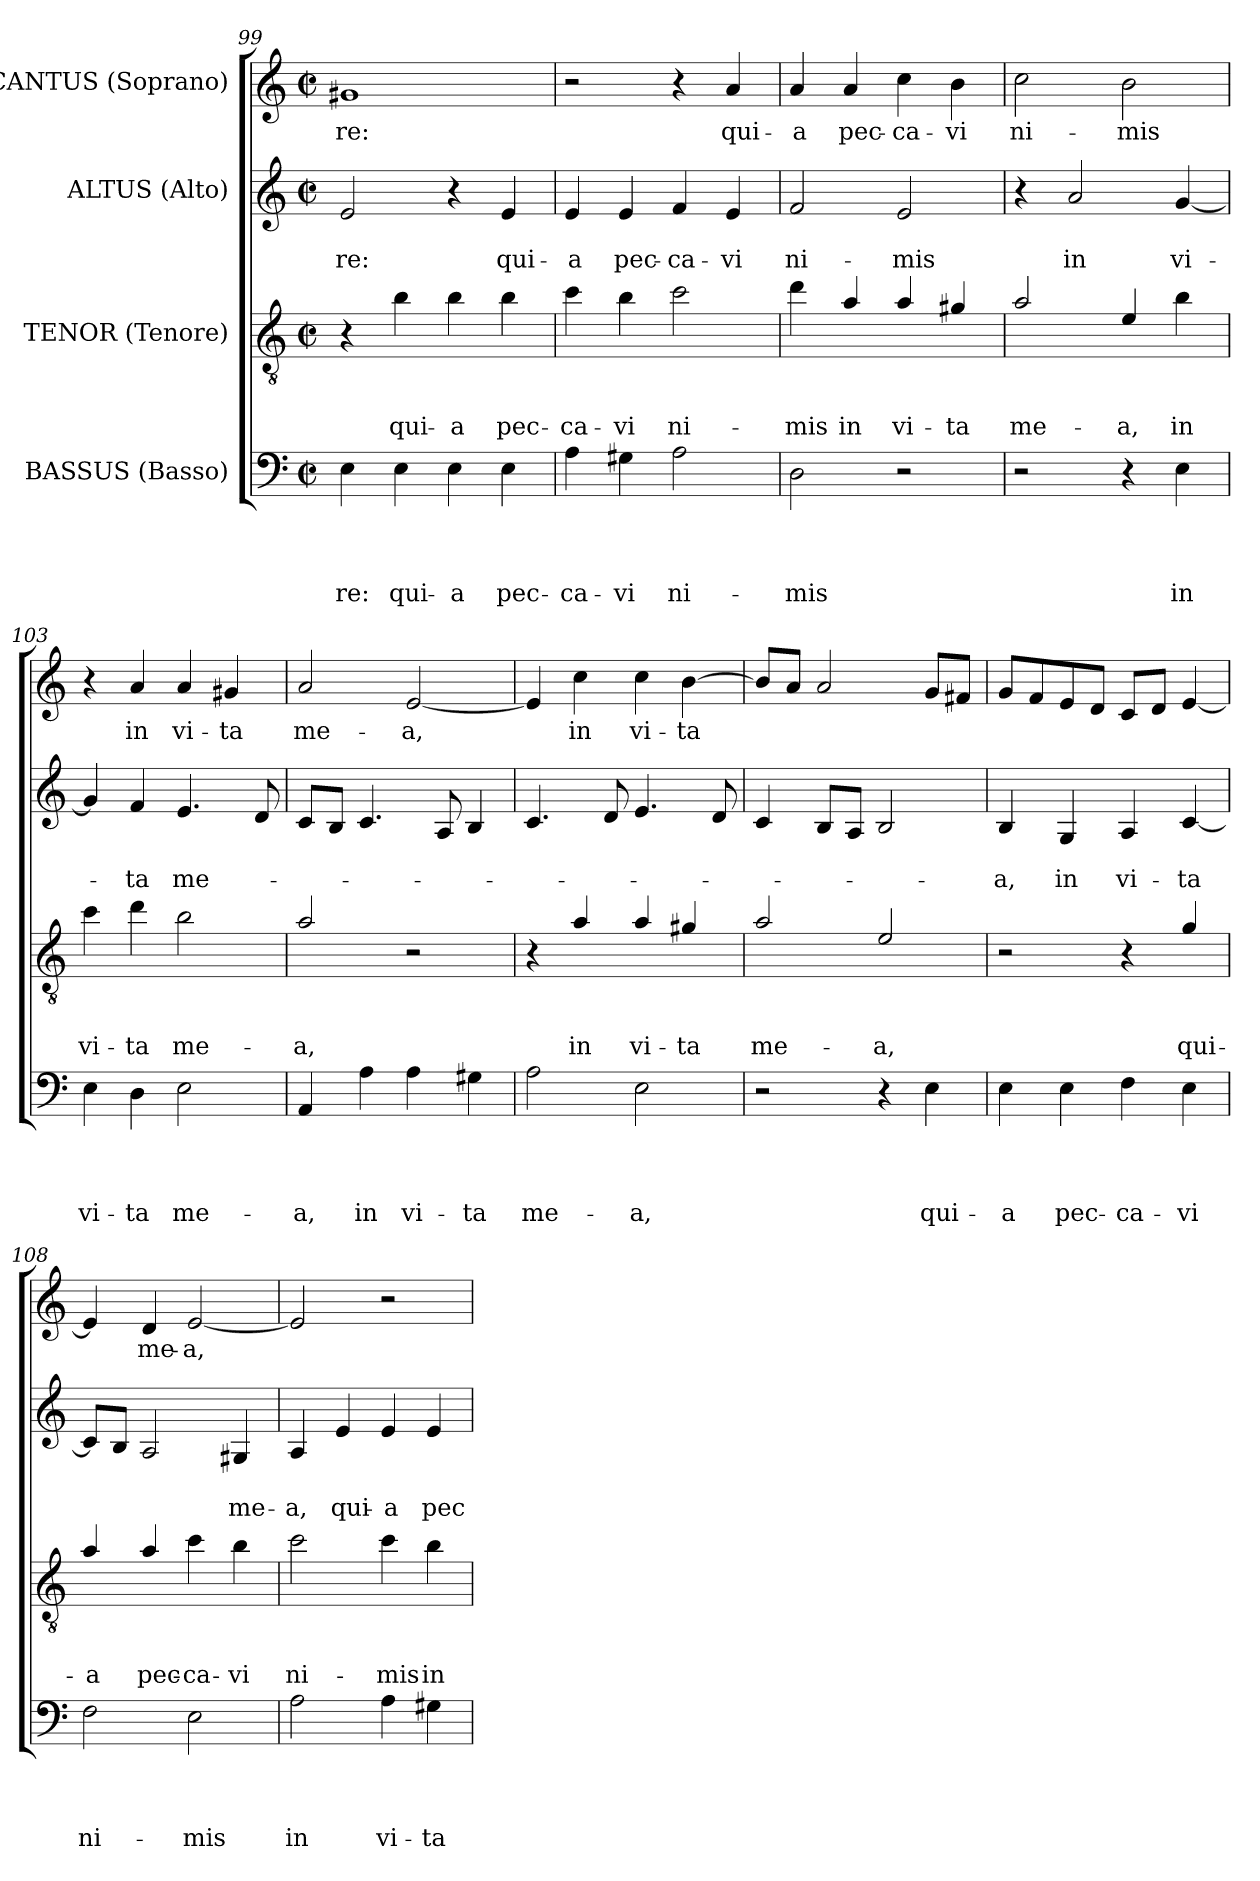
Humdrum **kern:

**kern	**text	**text	**text	**text	**kern	**text	**text	**text	**kern	**text	**text	**kern	**text
*part4	*part4	*part4	*part4	*part4	*part3	*part3	*part3	*part3	*part2	*part2	*part2	*part1	*part1
*staff4	*staff4	*staff4	*staff4	*staff4	*staff3	*staff3	*staff3	*staff3	*staff2	*staff2	*staff2	*staff1	*staff1
*I"BASSUS (Basso)	*	*	*	*	*I"TENOR (Tenore)	*	*	*	*I"ALTUS (Alto)	*	*	*I"CANTUS (Soprano)	*
*clefF4	*	*	*	*	*clefGv2	*	*	*	*clefG2	*	*	*clefG2	*
*	*	*	*	*	*ITrd8c14	*	*	*	*	*	*	*	*
*k[]	*	*	*	*	*k[]	*	*	*	*k[]	*	*	*k[]	*
*C:	*	*	*	*	*C:	*	*	*	*C:	*	*	*C:	*
*M2/2	*	*	*	*	*M2/2	*	*	*	*M2/2	*	*	*M2/2	*
*met(c|)	*	*	*	*	*met(c|)	*	*	*	*met(c|)	*	*	*met(c|)	*
=99	=99	=99	=99	=99	=99	=99	=99	=99	=99	=99	=99	=99	=99
!	!	!	!	!LO:LY:b	!	!	!	!	!	!	!LO:LY:b	!	!LO:LY:b
4E\	.	.	.	-re:	4r	.	.	.	2e/	.	-re:	1g#X	-re:
!	!	!	!	!LO:LY:b	!	!	!	!LO:LY:b	!	!	!	!	!
4E\	.	.	.	qui-	4B\	.	.	qui-	.	.	.	.	.
!	!	!	!	!LO:LY:b	!	!	!	!LO:LY:b	!	!	!	!	!
4E\	.	.	.	-a	4B\	.	.	-a	4r	.	.	.	.
!	!	!	!	!LO:LY:b	!	!	!	!LO:LY:b	!	!	!LO:LY:b	!	!
4E\	.	.	.	pec-	4B\	.	.	pec-	4e/	.	qui-	.	.
!!LO:LB:g=z
=100	=100	=100	=100	=100	=100	=100	=100	=100	=100	=100	=100	=100	=100
!	!	!	!	!LO:LY:b	!	!	!	!LO:LY:b	!	!	!LO:LY:b	!	!
4A\	.	.	.	-ca-	4c\	.	.	-ca-	4e/	.	-a	2r	.
!	!	!	!	!LO:LY:b	!	!	!	!LO:LY:b	!	!	!LO:LY:b	!	!
4G#\	.	.	.	-vi	4B\	.	.	-vi	4e/	.	pec-	.	.
!	!	!	!	!LO:LY:b	!	!	!	!LO:LY:b	!	!	!LO:LY:b	!	!
2A\	.	.	.	ni-	2c\	.	.	ni-	4f/	.	-ca-	4r	.
!	!	!	!	!	!	!	!	!	!	!	!LO:LY:b	!	!LO:LY:b
.	.	.	.	.	.	.	.	.	4e/	.	-vi	4a/	qui-
=101	=101	=101	=101	=101	=101	=101	=101	=101	=101	=101	=101	=101	=101
!	!	!	!	!LO:LY:b	!	!	!	!LO:LY:b	!	!	!LO:LY:b	!	!LO:LY:b
2D\	.	.	.	-mis	4d\	.	.	-mis	2f/	.	ni-	4a/	-a
!	!	!	!	!	!	!	!	!LO:LY:b	!	!	!	!	!LO:LY:b
.	.	.	.	.	4A/	.	.	in	.	.	.	4a/	pec-
!	!	!	!	!	!	!	!	!LO:LY:b	!	!	!LO:LY:b	!	!LO:LY:b
2r	.	.	.	.	4A/	.	.	vi-	2e/	.	-mis	4cc\	-ca-
!	!	!	!	!	!	!	!	!LO:LY:b	!	!	!	!	!LO:LY:b
.	.	.	.	.	4G#/	.	.	-ta	.	.	.	4b\	-vi
=102	=102	=102	=102	=102	=102	=102	=102	=102	=102	=102	=102	=102	=102
!	!	!	!	!	!	!	!	!LO:LY:b	!	!	!	!	!LO:LY:b
2r	.	.	.	.	2A/	.	.	me-	4r	.	.	2cc\	ni-
!	!	!	!	!	!	!	!	!	!	!	!LO:LY:b	!	!
.	.	.	.	.	.	.	.	.	2a/	.	in	.	.
!	!	!	!	!	!	!	!	!LO:LY:b	!	!	!	!	!LO:LY:b
4r	.	.	.	.	4E/	.	.	-a,	.	.	.	2b\	-mis
!	!	!	!	!LO:LY:b	!	!	!	!LO:LY:b	!	!	!LO:LY:b	!	!
4E\	.	.	.	in	4B\	.	.	in	[4g/	.	vi-	.	.
=103	=103	=103	=103	=103	=103	=103	=103	=103	=103	=103	=103	=103	=103
!	!	!	!	!LO:LY:b	!	!	!	!LO:LY:b	!	!	!	!	!
4E\	.	.	.	vi-	4c\	.	.	vi-	4g/]	.	.	4r	.
!	!	!	!	!LO:LY:b	!	!	!	!LO:LY:b	!	!	!LO:LY:b	!	!LO:LY:b
4D\	.	.	.	-ta	4d\	.	.	-ta	4f/	.	-ta	4a/	in
!	!	!	!	!LO:LY:b	!	!	!	!LO:LY:b	!	!	!LO:LY:b	!	!LO:LY:b
2E\	.	.	.	me-	2B\	.	.	me-	4.e/	.	me-	4a/	vi-
!	!	!	!	!	!	!	!	!	!	!	!	!	!LO:LY:b
.	.	.	.	.	.	.	.	.	.	.	.	4g#/	-ta
.	.	.	.	.	.	.	.	.	8d/	.	.	.	.
=104	=104	=104	=104	=104	=104	=104	=104	=104	=104	=104	=104	=104	=104
!	!	!	!	!LO:LY:b	!	!	!	!LO:LY:b	!	!	!	!	!LO:LY:b
4AA/	.	.	.	-a,	2A/	.	.	-a,	8c/L	.	.	2a/	me-
.	.	.	.	.	.	.	.	.	8B/J	.	.	.	.
!	!	!	!	!LO:LY:b	!	!	!	!	!	!	!	!	!
4A\	.	.	.	in	.	.	.	.	4.c/	.	.	.	.
!	!	!	!	!LO:LY:b	!	!	!	!	!	!	!	!	!LO:LY:b
4A\	.	.	.	vi-	2r	.	.	.	.	.	.	[2e/	-a,
.	.	.	.	.	.	.	.	.	8A/	.	.	.	.
!	!	!	!	!LO:LY:b	!	!	!	!	!	!	!	!	!
4G#\	.	.	.	-ta	.	.	.	.	4B/	.	.	.	.
=105	=105	=105	=105	=105	=105	=105	=105	=105	=105	=105	=105	=105	=105
!	!	!	!	!LO:LY:b	!	!	!	!	!	!	!	!	!
2A\	.	.	.	me-	4r	.	.	.	4.c/	.	.	4e/]	.
!	!	!	!	!	!	!	!	!LO:LY:b	!	!	!	!	!LO:LY:b
.	.	.	.	.	4A/	.	.	in	.	.	.	4cc\	in
.	.	.	.	.	.	.	.	.	8d/	.	.	.	.
!	!	!	!	!LO:LY:b	!	!	!	!LO:LY:b	!	!	!	!	!LO:LY:b
2E\	.	.	.	-a,	4A/	.	.	vi-	4.e/	.	.	4cc\	vi-
!	!	!	!	!	!	!	!	!LO:LY:b	!	!	!	!	!LO:LY:b
.	.	.	.	.	4G#/	.	.	-ta	.	.	.	[4b\	-ta
.	.	.	.	.	.	.	.	.	8d/	.	.	.	.
!!LO:PB:g=z
=106	=106	=106	=106	=106	=106	=106	=106	=106	=106	=106	=106	=106	=106
!	!	!	!	!	!	!	!	!LO:LY:b	!	!	!	!	!
2r	.	.	.	.	2A/	.	.	me-	4c/	.	.	8b/L]	.
.	.	.	.	.	.	.	.	.	.	.	.	8a/J	.
.	.	.	.	.	.	.	.	.	8B/L	.	.	2a/	.
.	.	.	.	.	.	.	.	.	8A/J	.	.	.	.
!	!	!	!	!	!	!	!	!LO:LY:b	!	!	!	!	!
4r	.	.	.	.	2E/	.	.	-a,	2B/	.	.	.	.
!	!	!	!	!LO:LY:b	!	!	!	!	!	!	!	!	!
4E\	.	.	.	qui-	.	.	.	.	.	.	.	8g/L	.
.	.	.	.	.	.	.	.	.	.	.	.	8f#/J	.
=107	=107	=107	=107	=107	=107	=107	=107	=107	=107	=107	=107	=107	=107
!	!	!	!	!LO:LY:b	!	!	!	!	!	!	!LO:LY:b	!	!
4E\	.	.	.	-a	2r	.	.	.	4B/	.	-a,	8g/L	.
.	.	.	.	.	.	.	.	.	.	.	.	8f/	.
!	!	!	!	!LO:LY:b	!	!	!	!	!	!	!LO:LY:b	!	!
4E\	.	.	.	pec-	.	.	.	.	4G/	.	in	8e/	.
.	.	.	.	.	.	.	.	.	.	.	.	8d/J	.
!	!	!	!	!LO:LY:b	!	!	!	!	!	!	!LO:LY:b	!	!
4F\	.	.	.	-ca-	4r	.	.	.	4A/	.	vi-	8c/L	.
.	.	.	.	.	.	.	.	.	.	.	.	8d/J	.
!	!	!	!	!LO:LY:b	!	!	!	!LO:LY:b	!	!	!LO:LY:b	!	!
4E\	.	.	.	-vi	4G/	.	.	qui-	[4c/	.	-ta	[4e/	.
=108	=108	=108	=108	=108	=108	=108	=108	=108	=108	=108	=108	=108	=108
!	!	!	!	!LO:LY:b	!	!	!	!LO:LY:b	!	!	!	!	!
2F\	.	.	.	ni-	4A/	.	.	-a	8c/L]	.	.	4e/]	.
.	.	.	.	.	.	.	.	.	8B/J	.	.	.	.
!	!	!	!	!	!	!	!	!LO:LY:b	!	!	!	!	!LO:LY:b
.	.	.	.	.	4A/	.	.	pec-	2A/	.	.	4d/	me-
!	!	!	!	!LO:LY:b	!	!	!	!LO:LY:b	!	!	!	!	!LO:LY:b
2E\	.	.	.	-mis	4c\	.	.	-ca-	.	.	.	[2e/	-a,
!	!	!	!	!	!	!	!	!LO:LY:b	!	!	!LO:LY:b	!	!
.	.	.	.	.	4B\	.	.	-vi	4G#/	.	me-	.	.
=109	=109	=109	=109	=109	=109	=109	=109	=109	=109	=109	=109	=109	=109
!	!	!	!	!LO:LY:b	!	!	!	!LO:LY:b	!	!	!LO:LY:b	!	!
2A\	.	.	.	in	2c\	.	.	ni-	4A/	.	-a,	2e/]	.
!	!	!	!	!	!	!	!	!	!	!	!LO:LY:b	!	!
.	.	.	.	.	.	.	.	.	4e/	.	qui-	.	.
!	!	!	!	!LO:LY:b	!	!	!	!LO:LY:b	!	!	!LO:LY:b	!	!
4A\	.	.	.	vi-	4c\	.	.	-mis	4e/	.	-a	2r	.
!	!	!	!	!LO:LY:b	!	!	!	!LO:LY:b	!	!	!LO:LY:b	!	!
4G#\	.	.	.	-ta	4B\	.	.	in	4e/	.	pec-	.	.
=	=	=	=	=	=	=	=	=	=	=	=	=	=
*-	*-	*-	*-	*-	*-	*-	*-	*-	*-	*-	*-	*-	*-
